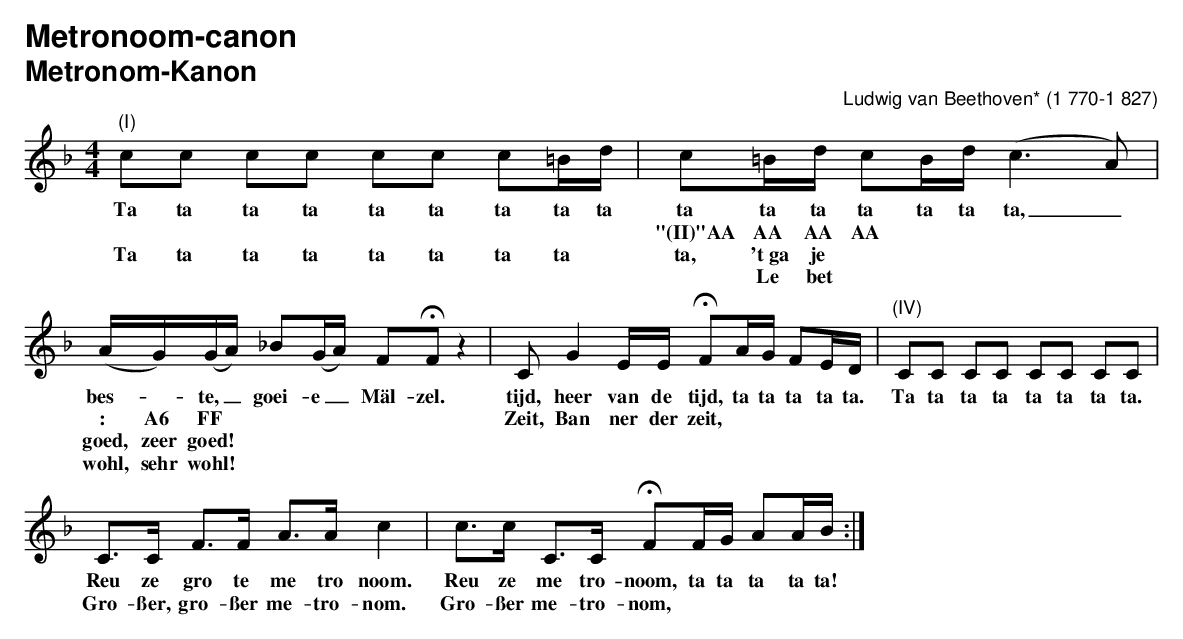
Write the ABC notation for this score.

X:1
T:Metronoom-canon
T:Metronom-Kanon
C:Ludwig van Beethoven* (1 770-1 827)
L:1/8
M:4/4
K:F
"(I)"cc cc cc c=B/d/ | c=B/d/ cB/d/ (c3 A) |$ (A/G/)(G/A/) _B(G/A/) F!fermata!F z2 |
w: Ta ta ta ta ta ta ta ta ta|ta ta ta ta ta ta ta, _|bes- * te, _ goei- e _ Mäl- zel.||Lie _ ber, _ lie ber _ Mäl zel.
w: |"(II)"AA AA AA AA |: A6 FF |$ E3 c !fermata!A4 | "(III)"FF FF FF FF | F6 CC/C/ |$
w: Ta ta ta ta ta ta ta ta|ta, 't~ga je|goed, zeer goed!|Ta ta ta ta ta ta ta ta|ta. Heer van de|
w: |* Le bet|wohl, sehr wohl!||* Ban- ner der|
C G2 E/E/ !fermata!FA/G/ FE/D/ | "(IV)"CC CC CC CC |$ C>C F>F A>A c2 |
w: tijd, heer van de tijd, ta ta ta ta ta.|Ta ta ta ta ta ta ta ta.|Reu ze gro te me tro noom.|
w: Zeit, Ban ner der zeit, * * * * *||Gro- ßer, gro- ßer me- tro- nom.|
c>c C>C !fermata!FF/G/ AA/B/ :|
w: Reu ze me tro- noom, ta ta ta ta ta!|
w: Gro- ßer me- tro- nom, * * * * *|
